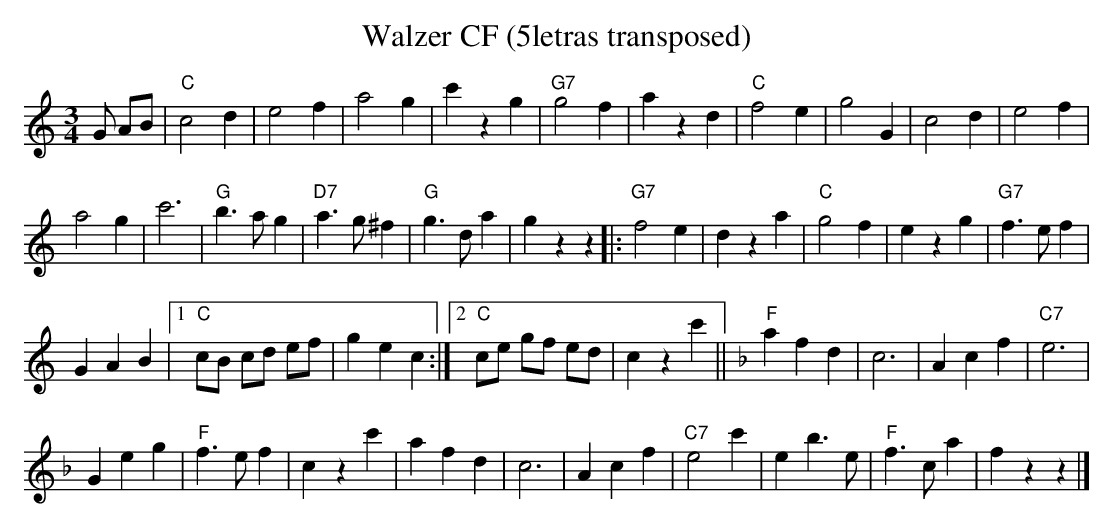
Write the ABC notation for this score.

X:1
T: Walzer CF (5letras transposed)
M:3/4
L:1/4
K:C transpose=3 %%MIDI gchordon
 G/ A/B/ | "C"c2d | e2f | a2g | c'zg | "G7"g2f | azd | "C"f2e | g2G | c2d | e2f |
a2g | c'3 | "G"b>ag | "D7"a>g^f | "G"g>da | gzz |: "G7"f2e | dza | "C"g2f | ezg | "G7"f>ef |
GAB |1 "C"c/B/ c/d/ e/f/ | gec :|2  "C"c/e/ g/f/ e/d/ | czc' || [K:F] "F"afd | c3 | Acf | "C7"e3 |
Geg | "F"f>ef | czc' | afd | c3 | Acf | "C7"e2c' | eb>e | "F"f>ca | fzz |]
